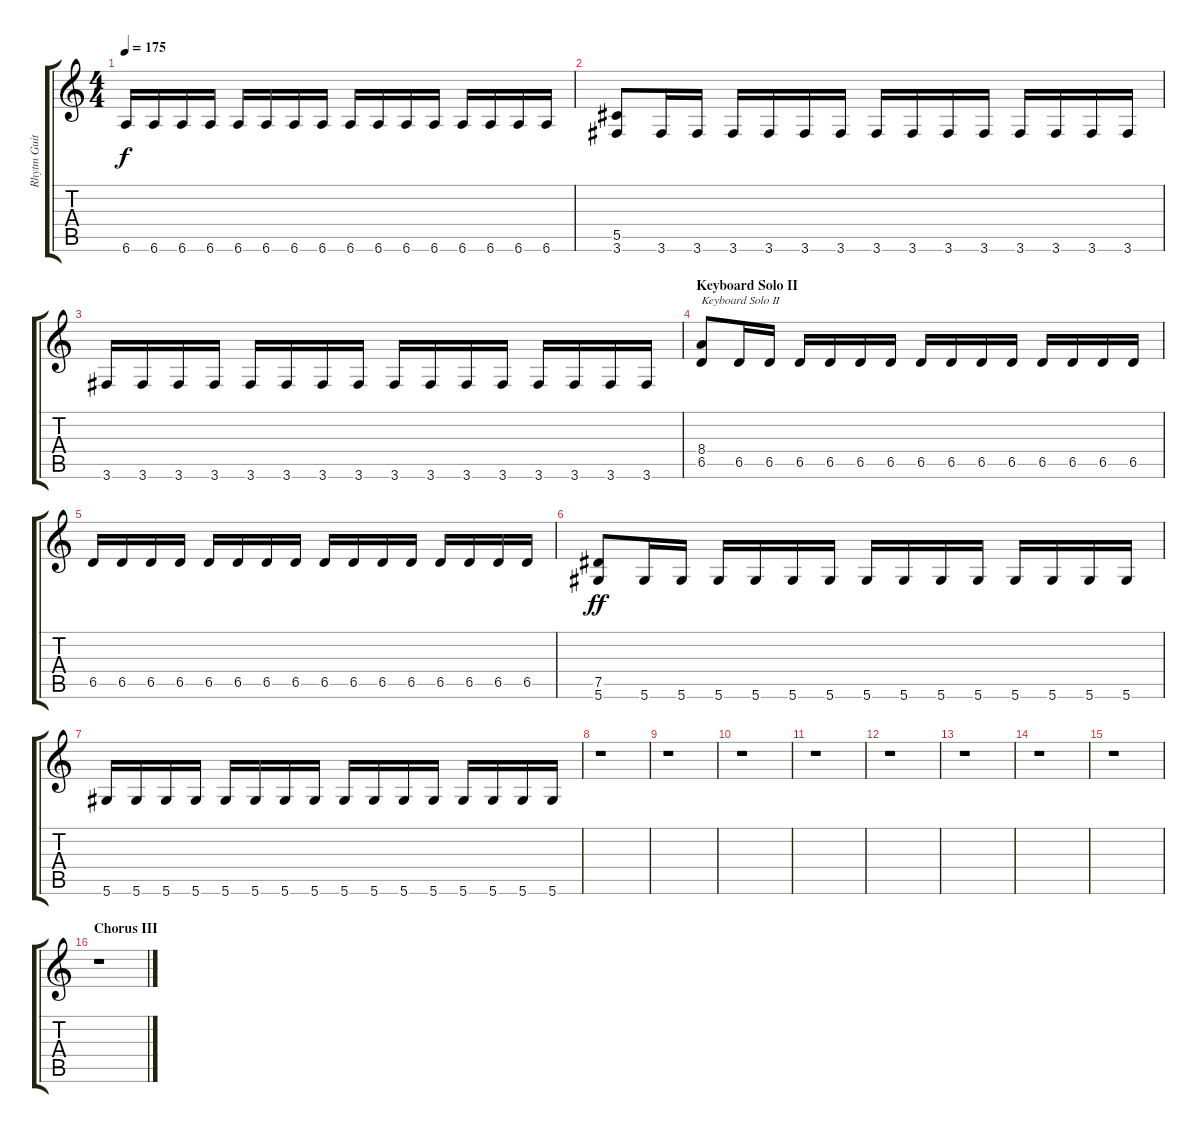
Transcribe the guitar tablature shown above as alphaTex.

\track ("Rhytm Guitar" "Rhytm Guit") {instrument distortionguitar}
\staff {score tabs}
\tuning (Eb4 Bb3 Gb3 Db3 Ab2 Eb2) {hide}
\ts (4 4)
\tempo 175
\clef g2
\ks c
6.6.16{dy f} 6.6.16 6.6.16 6.6.16 6.6.16 6.6.16 6.6.16 6.6.16 6.6.16 6.6.16 6.6.16 6.6.16 6.6.16 6.6.16 6.6.16 6.6.16 |
(5.5 3.6).8 3.6.16 3.6.16 3.6.16 3.6.16 3.6.16 3.6.16 3.6.16 3.6.16 3.6.16 3.6.16 3.6.16 3.6.16 3.6.16 3.6.16 |
3.6.16 3.6.16 3.6.16 3.6.16 3.6.16 3.6.16 3.6.16 3.6.16 3.6.16 3.6.16 3.6.16 3.6.16 3.6.16 3.6.16 3.6.16 3.6.16 |
\section ("" "Keyboard Solo II")
(8.4 6.5).8{txt "Keyboard Solo II"} 6.5.16 6.5.16 6.5.16 6.5.16 6.5.16 6.5.16 6.5.16 6.5.16 6.5.16 6.5.16 6.5.16 6.5.16 6.5.16 6.5.16 |
6.5.16 6.5.16 6.5.16 6.5.16 6.5.16 6.5.16 6.5.16 6.5.16 6.5.16 6.5.16 6.5.16 6.5.16 6.5.16 6.5.16 6.5.16 6.5.16 |
(7.5 5.6).8{dy ff} 5.6.16 5.6.16 5.6.16 5.6.16 5.6.16 5.6.16 5.6.16 5.6.16 5.6.16 5.6.16 5.6.16 5.6.16 5.6.16 5.6.16 |
5.6.16 5.6.16 5.6.16 5.6.16 5.6.16 5.6.16 5.6.16 5.6.16 5.6.16 5.6.16 5.6.16 5.6.16 5.6.16 5.6.16 5.6.16 5.6.16 |
r.1 |
r.1 |
r.1 |
r.1 |
r.1 |
r.1 |
r.1 |
r.1 |
\section ("" "Chorus III")
r.1
